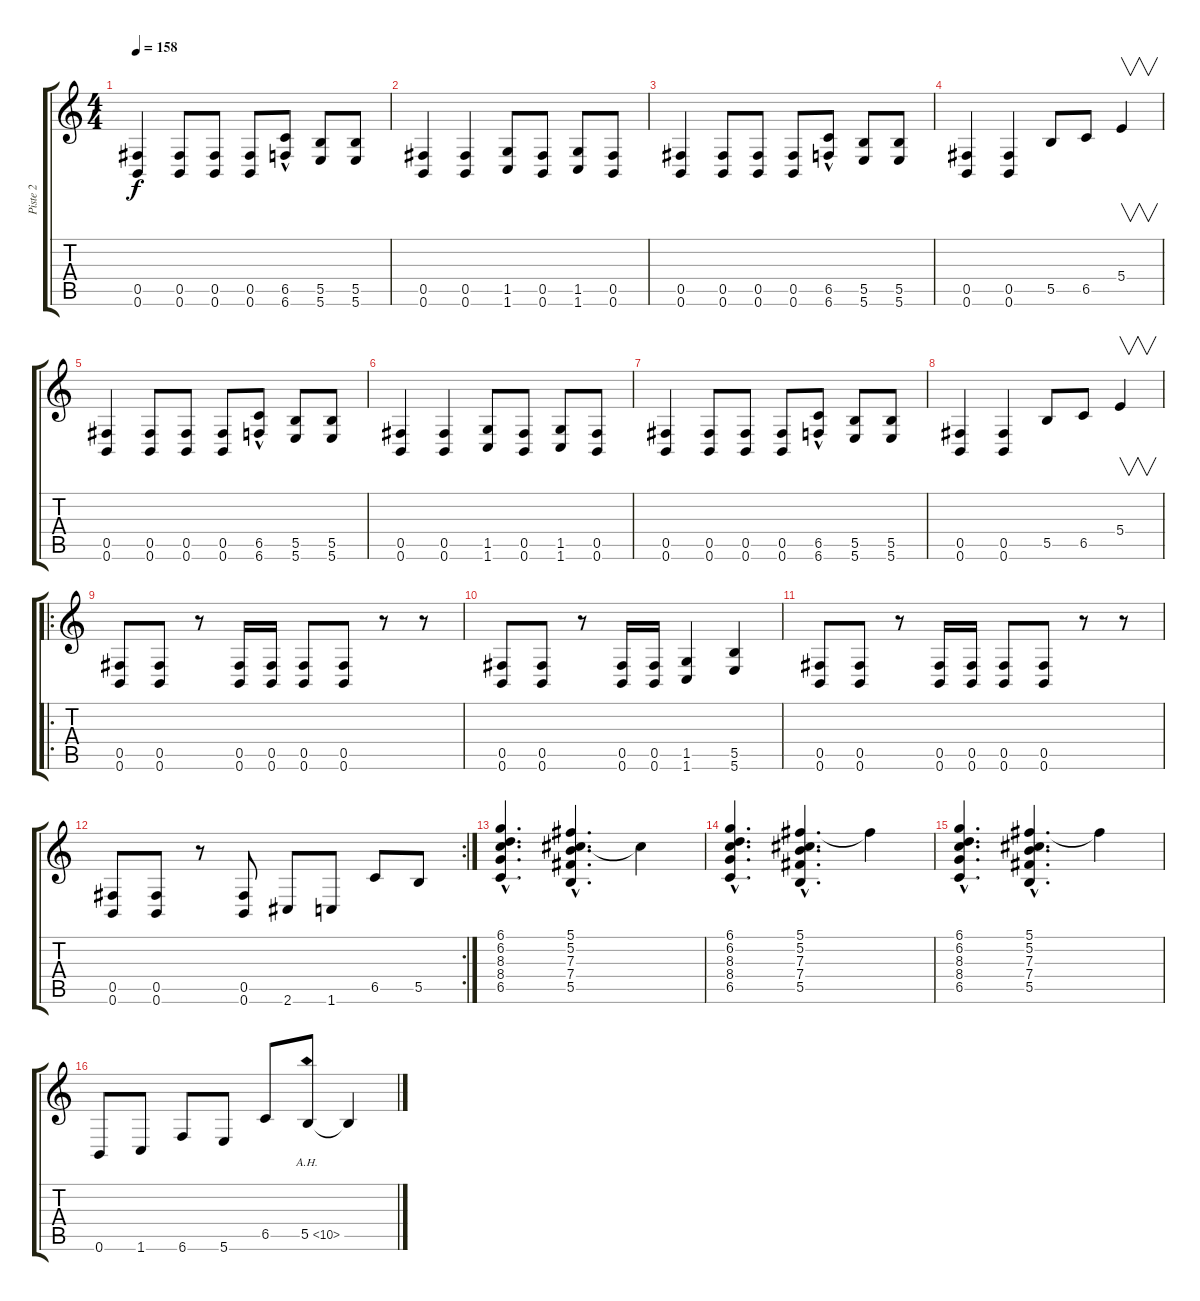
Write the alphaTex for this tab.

\track ("Piste 2" "Piste 2") {instrument distortionguitar}
\staff {score tabs}
\tuning (Db4 Ab3 E3 B2 Gb2 B1) {hide}
\ts (4 4)
\tempo 158
\clef g2
\ks c
(0.5 0.6).4{dy f} (0.5 0.6).8 (0.5 0.6).8 (0.5 0.6).8 (6.5 6.6{hac}).8 (5.5 5.6).8 (5.5 5.6).8 |
(0.5 0.6).4 (0.5 0.6).4 (1.5 1.6).8 (0.5 0.6).8 (1.5 1.6).8 (0.5 0.6).8 |
(0.5 0.6).4 (0.5 0.6).8 (0.5 0.6).8 (0.5 0.6).8 (6.5 6.6{hac}).8 (5.5 5.6).8 (5.5 5.6).8 |
(0.5 0.6).4 (0.5 0.6).4 5.5.8 6.5.8 5.4.4{v} |
(0.5 0.6).4 (0.5 0.6).8 (0.5 0.6).8 (0.5 0.6).8 (6.5 6.6{hac}).8 (5.5 5.6).8 (5.5 5.6).8 |
(0.5 0.6).4 (0.5 0.6).4 (1.5 1.6).8 (0.5 0.6).8 (1.5 1.6).8 (0.5 0.6).8 |
(0.5 0.6).4 (0.5 0.6).8 (0.5 0.6).8 (0.5 0.6).8 (6.5 6.6{hac}).8 (5.5 5.6).8 (5.5 5.6).8 |
(0.5 0.6).4 (0.5 0.6).4 5.5.8 6.5.8 5.4.4{v} |
\ro
(0.5 0.6).8 (0.5 0.6).8 r.8 (0.5 0.6).16 (0.5 0.6).16 (0.5 0.6).8 (0.5 0.6).8 r.8 r.8 |
(0.5 0.6).8 (0.5 0.6).8 r.8 (0.5 0.6).16 (0.5 0.6).16 (1.5 1.6).4 (5.5 5.6).4 |
(0.5 0.6).8 (0.5 0.6).8 r.8 (0.5 0.6).16 (0.5 0.6).16 (0.5 0.6).8 (0.5 0.6).8 r.8 r.8 |
\rc 2
(0.5 0.6).8 (0.5 0.6).8 r.8 (0.5 0.6).8 2.6.8 1.6.8 6.5.8 5.5.8 |
(6.1{hac} 6.2 8.3{hac} 8.4{hac} 6.5{hac}).4{d} (5.1{hac} 5.2{hac} 7.3{hac} 7.4{hac} 5.5{hac}).4{d} 5.2{t}.4 |
(6.1{hac} 6.2{hac} 8.3{hac} 8.4{hac} 6.5{hac}).4{d} (5.1{hac} 5.2{hac} 7.3{hac} 7.4{hac} 5.5{hac}).4{d} 5.1{t}.4 |
(6.1{hac} 6.2{hac} 8.3{hac} 8.4{hac} 6.5{hac}).4{d} (5.1{hac} 5.2{hac} 7.3{hac} 7.4{hac} 5.5{hac}).4{d} 5.1{t}.4 |
0.6.8 1.6.8 6.6.8 5.6.8 6.5.8 5.5{ah 5}.8 5.5{t}.4
